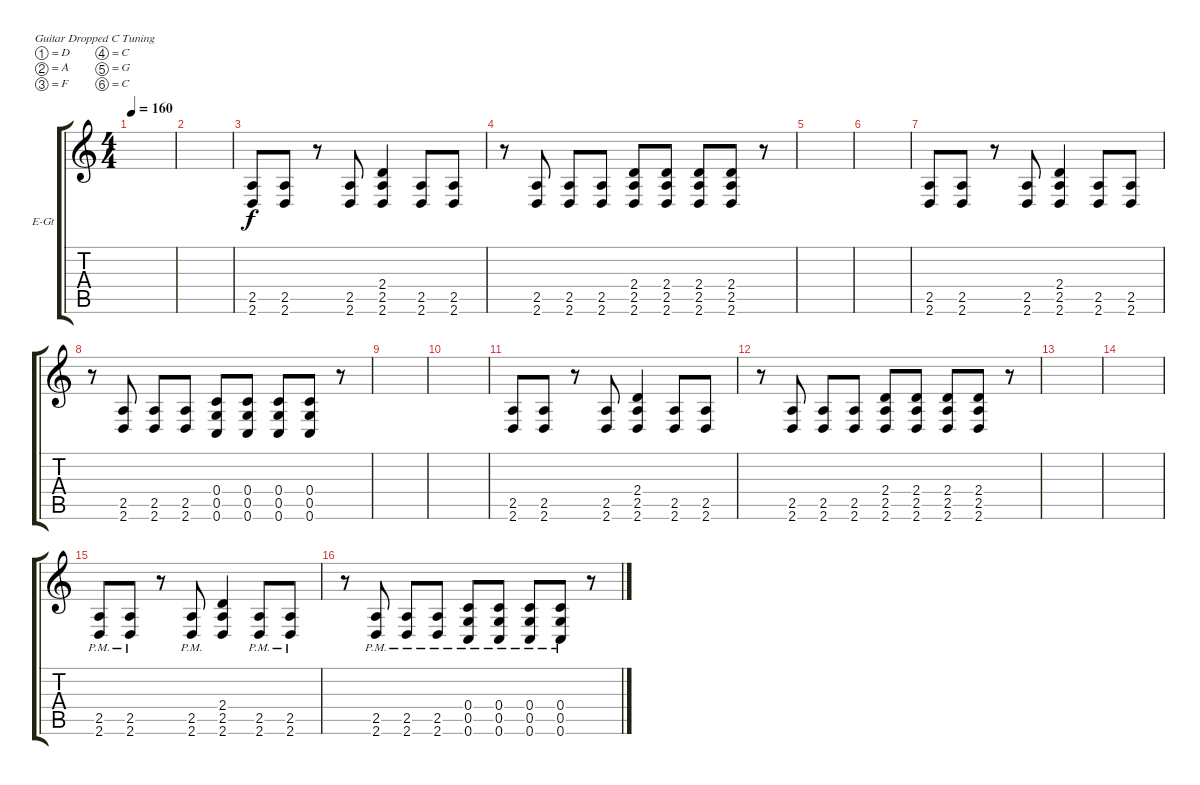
\defaultSystemsLayout 4
\bracketExtendMode groupsimilarinstruments
\firstSystemTrackNameOrientation horizontal
\otherSystemsTrackNameOrientation horizontal
\track ("Electric Guitar" "E-Gt") {solo instrument distortionguitar}
\staff {score tabs}
\tuning (D4 A3 F3 C3 G2 C2)
\ts (4 4)
\tempo 160
\clef g2
\ks c
|
|
(2.6 2.5).8 (2.6 2.5).8 r.8 (2.6 2.5).8 (2.6 2.4 2.5).4 (2.6 2.5).8 (2.6 2.5).8 |
r.8 (2.6 2.5).8 (2.6 2.5).8 (2.6 2.5).8 (2.6 2.5 2.4).8 (2.6 2.5 2.4).8 (2.6 2.5 2.4).8 (2.6 2.5 2.4).8 r.8 |
|
|
(2.6 2.5).8 (2.6 2.5).8 r.8 (2.6 2.5).8 (2.6 2.4 2.5).4 (2.6 2.5).8 (2.6 2.5).8 |
r.8 (2.6 2.5).8 (2.6 2.5).8 (2.6 2.5).8 (0.6 0.5 0.4).8 (0.6 0.5 0.4).8 (0.6 0.5 0.4).8 (0.6 0.5 0.4).8 r.8 |
|
|
(2.6 2.5).8 (2.6 2.5).8 r.8 (2.6 2.5).8 (2.6 2.4 2.5).4 (2.6 2.5).8 (2.6 2.5).8 |
r.8 (2.6 2.5).8 (2.6 2.5).8 (2.6 2.5).8 (2.6 2.5 2.4).8 (2.6 2.5 2.4).8 (2.6 2.5 2.4).8 (2.6 2.5 2.4).8 r.8 |
|
|
(2.6{pm} 2.5{pm}).8 (2.6{pm} 2.5{pm}).8 r.8 (2.6{pm} 2.5{pm}).8 (2.6 2.4 2.5).4 (2.6{pm} 2.5{pm}).8 (2.6{pm} 2.5{pm}).8 |
r.8 (2.6{pm} 2.5{pm}).8 (2.6{pm} 2.5{pm}).8 (2.6{pm} 2.5{pm}).8 (0.6{pm} 0.5{pm} 0.4{pm}).8 (0.6{pm} 0.5{pm} 0.4{pm}).8 (0.6{pm} 0.5{pm} 0.4{pm}).8 (0.6{pm} 0.5{pm} 0.4{pm}).8 r.8
